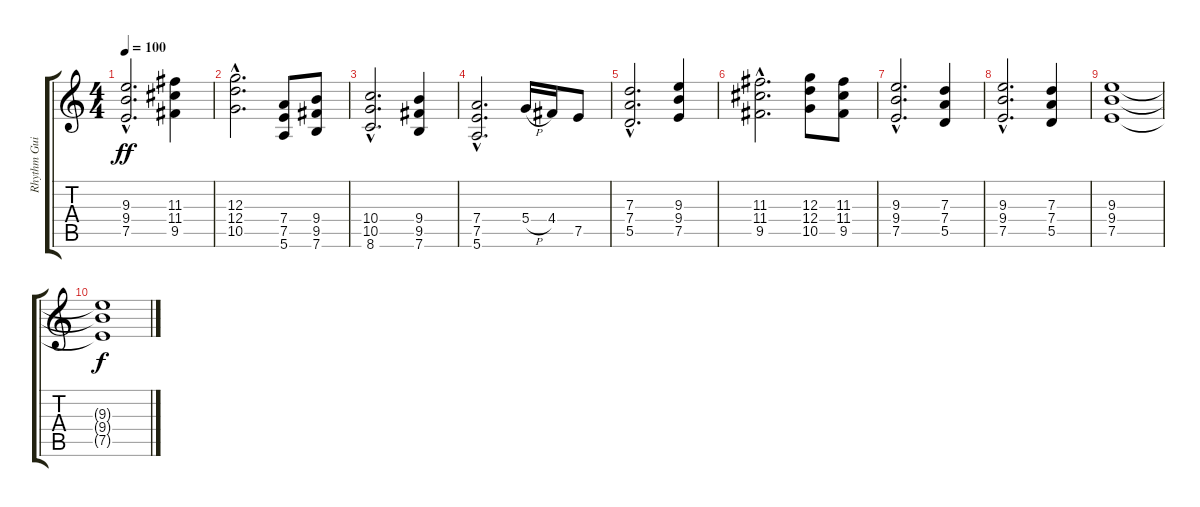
\track ("Rhythm Gui" "Rhythm Gui") {instrument overdrivenguitar}
\staff {score tabs}
\tuning (E4 B3 G3 D3 A2 E2) {hide}
\ts (4 4)
\tempo 100
\clef g2
\ks c
(9.3{hac} 9.4{hac} 7.5{hac}).2{d dy ff} (11.3 11.4 9.5).4 |
(12.3{hac} 12.4{hac} 10.5{hac}).2{d} (7.4 7.5 5.6).8 (9.4 9.5 7.6).8 |
(10.4{hac} 10.5{hac} 8.6{hac}).2{d} (9.4 9.5 7.6).4 |
(7.4{hac} 7.5{hac} 5.6{hac}).2{d} 5.4{h}.16 4.4.16 7.5.8 |
(7.3{hac} 7.4{hac} 5.5{hac}).2{d} (9.3 9.4 7.5).4 |
(11.3{hac} 11.4{hac} 9.5{hac}).2{d} (12.3 12.4 10.5).8 (11.3 11.4 9.5).8 |
(9.3{hac} 9.4{hac} 7.5{hac}).2{d} (7.3 7.4 5.5).4 |
(9.3{hac} 9.4{hac} 7.5{hac}).2{d} (7.3 7.4 5.5).4 |
(9.3 9.4 7.5).1 |
(9.3{t} 9.4{t} 7.5{t}).1{dy f}
